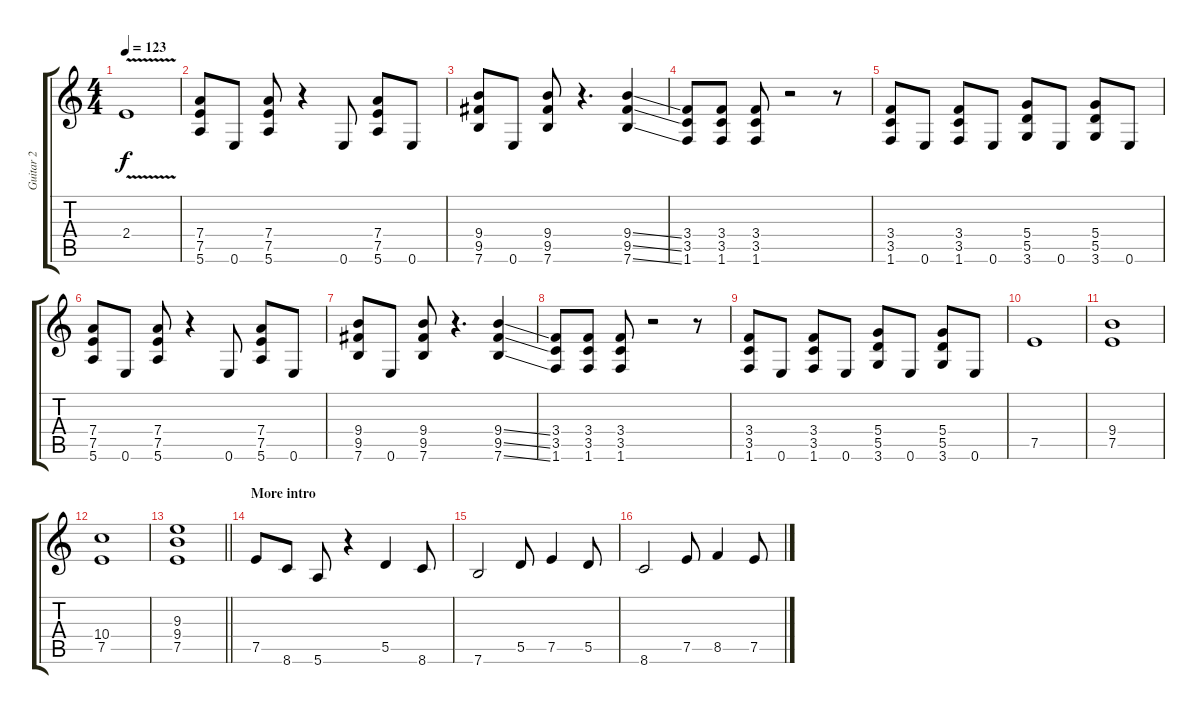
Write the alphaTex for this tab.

\track ("Guitar 2" "Guitar 2") {instrument distortionguitar}
\staff {score tabs}
\tuning (E4 B3 G3 D3 A2 E2) {hide}
\ts (4 4)
\tempo 123
\clef g2
\ks c
2.4{v}.1{dy f} |
(7.4 7.5 5.6).8 0.6.8 (7.4 7.5 5.6).8 r.4 0.6.8 (7.4 7.5 5.6).8 0.6.8 |
(9.4 9.5 7.6).8 0.6.8 (9.4 9.5 7.6).8 r.4{d} (9.4{ss} 9.5{ss} 7.6{ss}).4 |
(3.4 3.5 1.6).8 (3.4 3.5 1.6).8 (3.4 3.5 1.6).8 r.2 r.8 |
(3.4 3.5 1.6).8 0.6.8 (3.4 3.5 1.6).8 0.6.8 (5.4 5.5 3.6).8 0.6.8 (5.4 5.5 3.6).8 0.6.8 |
(7.4 7.5 5.6).8 0.6.8 (7.4 7.5 5.6).8 r.4 0.6.8 (7.4 7.5 5.6).8 0.6.8 |
(9.4 9.5 7.6).8 0.6.8 (9.4 9.5 7.6).8 r.4{d} (9.4{ss} 9.5{ss} 7.6{ss}).4 |
(3.4 3.5 1.6).8 (3.4 3.5 1.6).8 (3.4 3.5 1.6).8 r.2 r.8 |
(3.4 3.5 1.6).8 0.6.8 (3.4 3.5 1.6).8 0.6.8 (5.4 5.5 3.6).8 0.6.8 (5.4 5.5 3.6).8 0.6.8 |
7.5.1 |
(9.4 7.5).1 |
(10.4 7.5).1 |
\barLineRight lightlight
(9.3 9.4 7.5).1 |
\section ("" "More intro")
7.5.8 8.6.8 5.6.8 r.4 5.5.4 8.6.8 |
7.6.2 5.5.8 7.5.4 5.5.8 |
8.6.2 7.5.8 8.5.4 7.5.8
